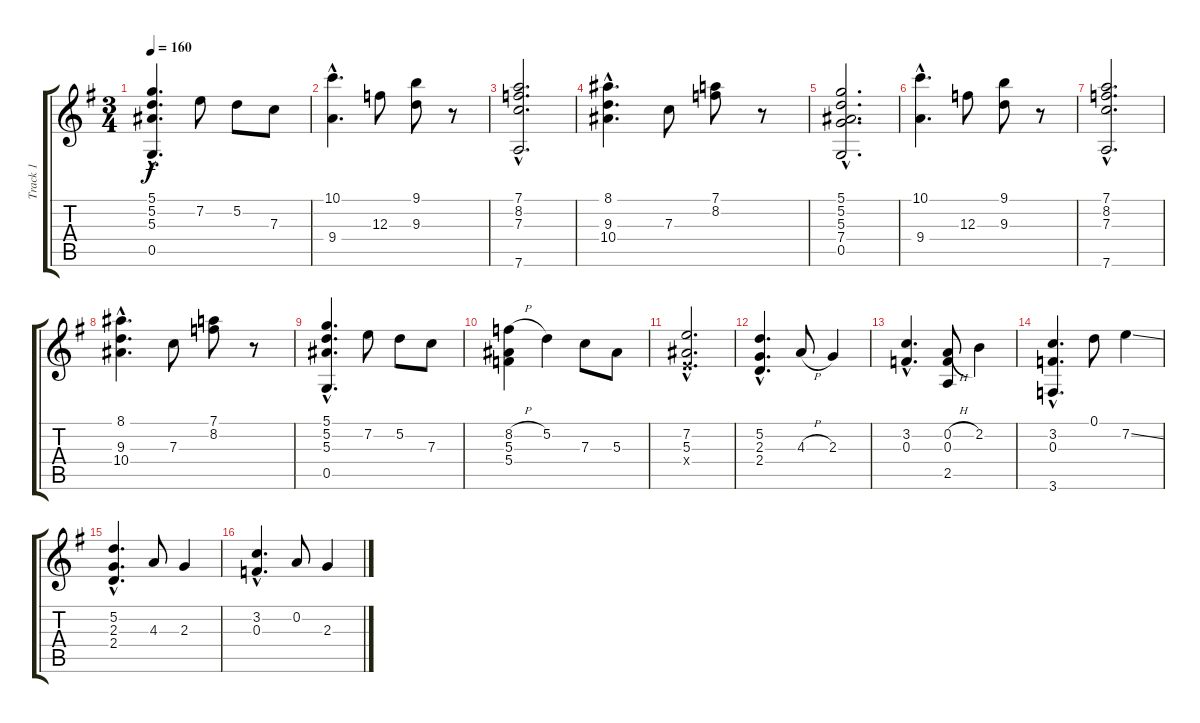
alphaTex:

\track ("Track 1" "Track 1") {instrument acousticguitarsteel}
\staff {score tabs}
\tuning (D4 A3 F3 C3 G2 D2) {hide}
\ts (3 4)
\tempo 160
\clef g2
\ks g
(5.1{hac} 5.2{hac} 5.3{hac} 0.5{hac}).4{d dy f} 7.2.8 5.2.8 7.3.8 |
(10.1{hac} 9.4{hac}).4{d} 12.3.8 (9.1 9.3).8 r.8 |
(7.1{hac} 8.2{hac} 7.3{hac} 7.6{hac}).2{d} |
(8.1{hac} 9.3{hac} 10.4{hac}).4{d} 7.3.8 (7.1 8.2).8 r.8 |
(5.1{hac} 5.2{hac} 5.3{hac} 7.4{hac} 0.5{hac}).2{d} |
(10.1{hac} 9.4{hac}).4{d} 12.3.8 (9.1 9.3).8 r.8 |
(7.1{hac} 8.2{hac} 7.3{hac} 7.6{hac}).2{d} |
(8.1{hac} 9.3{hac} 10.4{hac}).4{d} 7.3.8 (7.1 8.2).8 r.8 |
(5.1{hac} 5.2{hac} 5.3{hac} 0.5{hac}).4{d} 7.2.8 5.2.8 7.3.8 |
(8.2{h} 5.3 5.4).4 5.2.4 7.3.8 5.3.8 |
(7.2{hac} 5.3{hac} 4.4{hac x}).2{d} |
(5.2{hac} 2.3{hac} 2.4{hac}).4{d} 4.3{h}.8 2.3.4 |
(3.2{hac} 0.3{hac}).4{d} (0.2{h} 0.3 2.5).8 2.2.4 |
(3.2{hac} 0.3{hac} 3.6{hac}).4{d} 0.1.8 7.2{ss}.4 |
(5.2{hac} 2.3{hac} 2.4{hac}).4{d} 4.3.8 2.3.4 |
(3.2{hac} 0.3{hac}).4{d} 0.2.8 2.3.4
